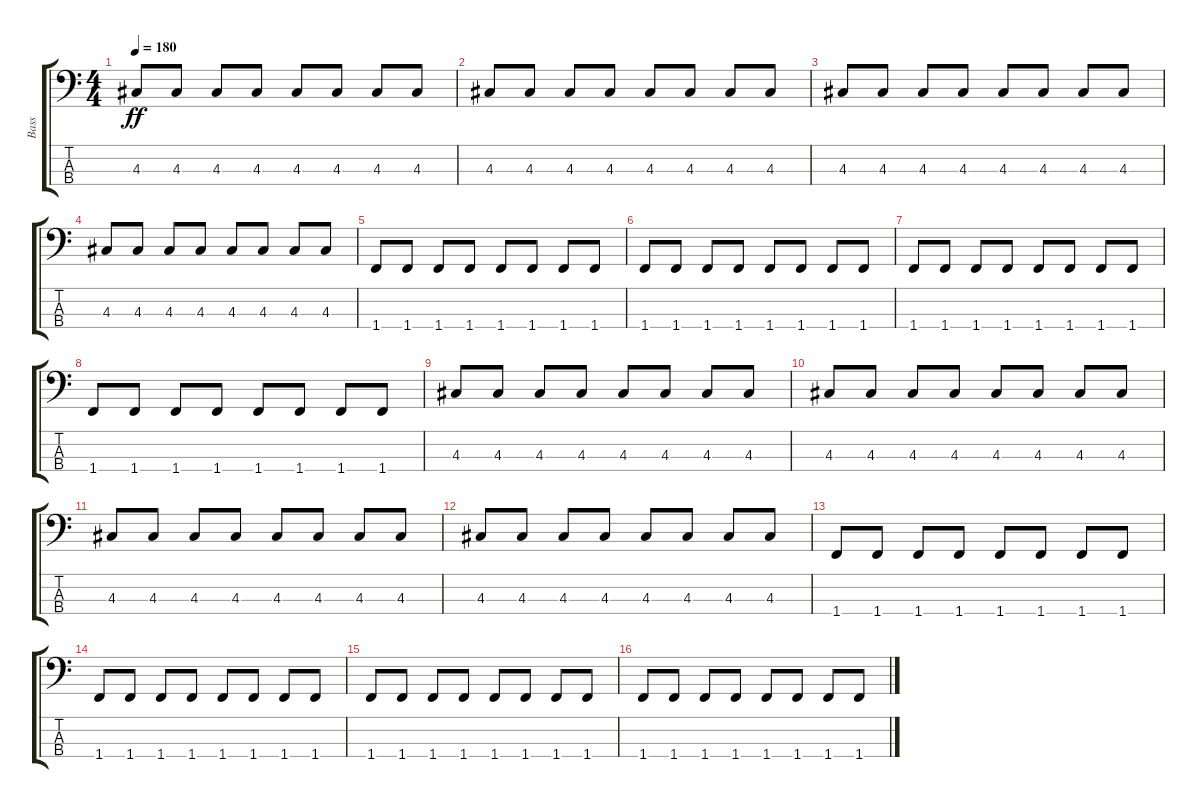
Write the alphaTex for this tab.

\track ("Bass" "Bass") {instrument electricbasspick}
\staff {score tabs}
\tuning (G2 D2 A1 E1) {hide}
\ts (4 4)
\tempo 180
\clef f4
\ks c
4.3.8{dy ff} 4.3.8 4.3.8 4.3.8 4.3.8 4.3.8 4.3.8 4.3.8 |
4.3.8 4.3.8 4.3.8 4.3.8 4.3.8 4.3.8 4.3.8 4.3.8 |
4.3.8 4.3.8 4.3.8 4.3.8 4.3.8 4.3.8 4.3.8 4.3.8 |
4.3.8 4.3.8 4.3.8 4.3.8 4.3.8 4.3.8 4.3.8 4.3.8 |
1.4.8 1.4.8 1.4.8 1.4.8 1.4.8 1.4.8 1.4.8 1.4.8 |
1.4.8 1.4.8 1.4.8 1.4.8 1.4.8 1.4.8 1.4.8 1.4.8 |
1.4.8 1.4.8 1.4.8 1.4.8 1.4.8 1.4.8 1.4.8 1.4.8 |
1.4.8 1.4.8 1.4.8 1.4.8 1.4.8 1.4.8 1.4.8 1.4.8 |
4.3.8 4.3.8 4.3.8 4.3.8 4.3.8 4.3.8 4.3.8 4.3.8 |
4.3.8 4.3.8 4.3.8 4.3.8 4.3.8 4.3.8 4.3.8 4.3.8 |
4.3.8 4.3.8 4.3.8 4.3.8 4.3.8 4.3.8 4.3.8 4.3.8 |
4.3.8 4.3.8 4.3.8 4.3.8 4.3.8 4.3.8 4.3.8 4.3.8 |
1.4.8 1.4.8 1.4.8 1.4.8 1.4.8 1.4.8 1.4.8 1.4.8 |
1.4.8 1.4.8 1.4.8 1.4.8 1.4.8 1.4.8 1.4.8 1.4.8 |
1.4.8 1.4.8 1.4.8 1.4.8 1.4.8 1.4.8 1.4.8 1.4.8 |
1.4.8 1.4.8 1.4.8 1.4.8 1.4.8 1.4.8 1.4.8 1.4.8
